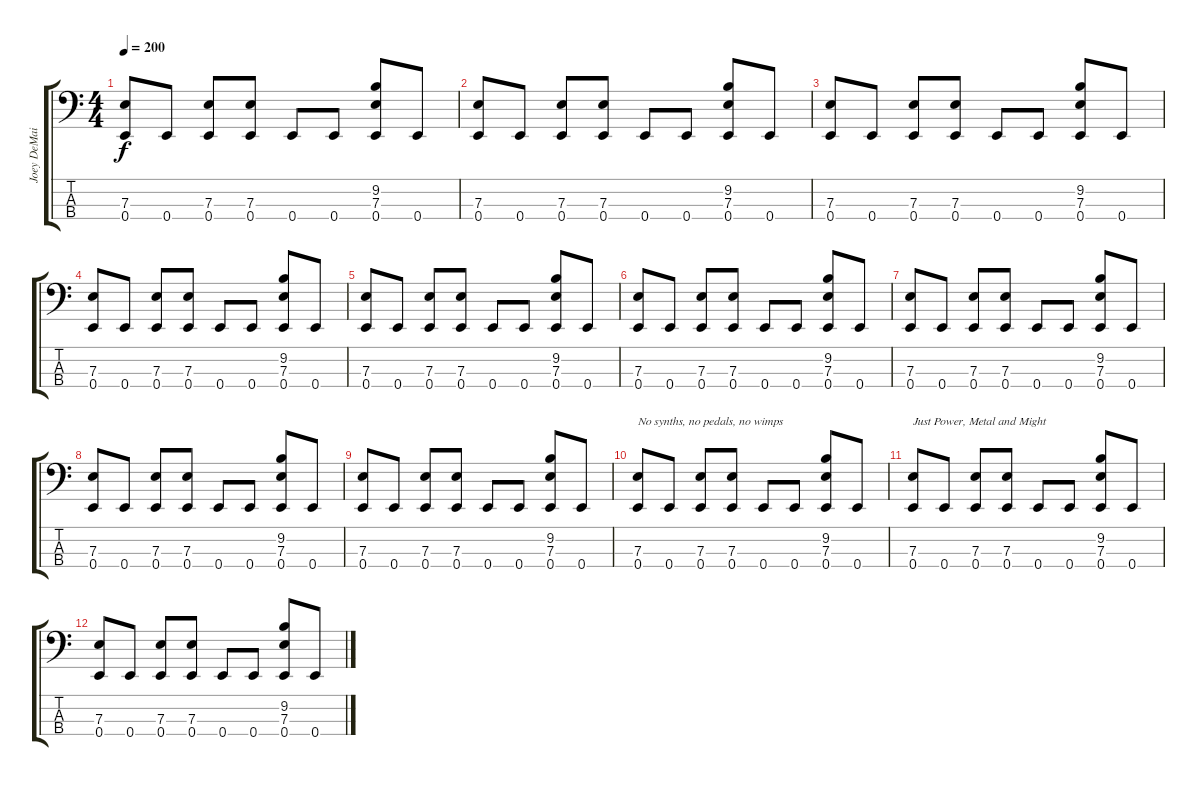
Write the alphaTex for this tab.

\track ("Joey DeMaio" "Joey DeMai") {instrument electricbasspick}
\staff {score tabs}
\tuning (G2 D2 A1 E1) {hide}
\ts (4 4)
\tempo 200
\clef f4
\ks c
(7.3 0.4).8{dy f} 0.4.8 (7.3 0.4).8 (7.3 0.4).8 0.4.8 0.4.8 (9.2 7.3 0.4).8 0.4.8 |
(7.3 0.4).8 0.4.8 (7.3 0.4).8 (7.3 0.4).8 0.4.8 0.4.8 (9.2 7.3 0.4).8 0.4.8 |
(7.3 0.4).8 0.4.8 (7.3 0.4).8 (7.3 0.4).8 0.4.8 0.4.8 (9.2 7.3 0.4).8 0.4.8 |
(7.3 0.4).8 0.4.8 (7.3 0.4).8 (7.3 0.4).8 0.4.8 0.4.8 (9.2 7.3 0.4).8 0.4.8 |
(7.3 0.4).8 0.4.8 (7.3 0.4).8 (7.3 0.4).8 0.4.8 0.4.8 (9.2 7.3 0.4).8 0.4.8 |
(7.3 0.4).8 0.4.8 (7.3 0.4).8 (7.3 0.4).8 0.4.8 0.4.8 (9.2 7.3 0.4).8 0.4.8 |
(7.3 0.4).8 0.4.8 (7.3 0.4).8 (7.3 0.4).8 0.4.8 0.4.8 (9.2 7.3 0.4).8 0.4.8 |
(7.3 0.4).8 0.4.8 (7.3 0.4).8 (7.3 0.4).8 0.4.8 0.4.8 (9.2 7.3 0.4).8 0.4.8 |
(7.3 0.4).8 0.4.8 (7.3 0.4).8 (7.3 0.4).8 0.4.8 0.4.8 (9.2 7.3 0.4).8 0.4.8 |
(7.3 0.4).8{txt "No synths, no pedals, no wimps"} 0.4.8 (7.3 0.4).8 (7.3 0.4).8 0.4.8 0.4.8 (9.2 7.3 0.4).8 0.4.8 |
(7.3 0.4).8{txt "Just Power, Metal and Might"} 0.4.8 (7.3 0.4).8 (7.3 0.4).8 0.4.8 0.4.8 (9.2 7.3 0.4).8 0.4.8 |
(7.3 0.4).8 0.4.8 (7.3 0.4).8 (7.3 0.4).8 0.4.8 0.4.8 (9.2 7.3 0.4).8 0.4.8
